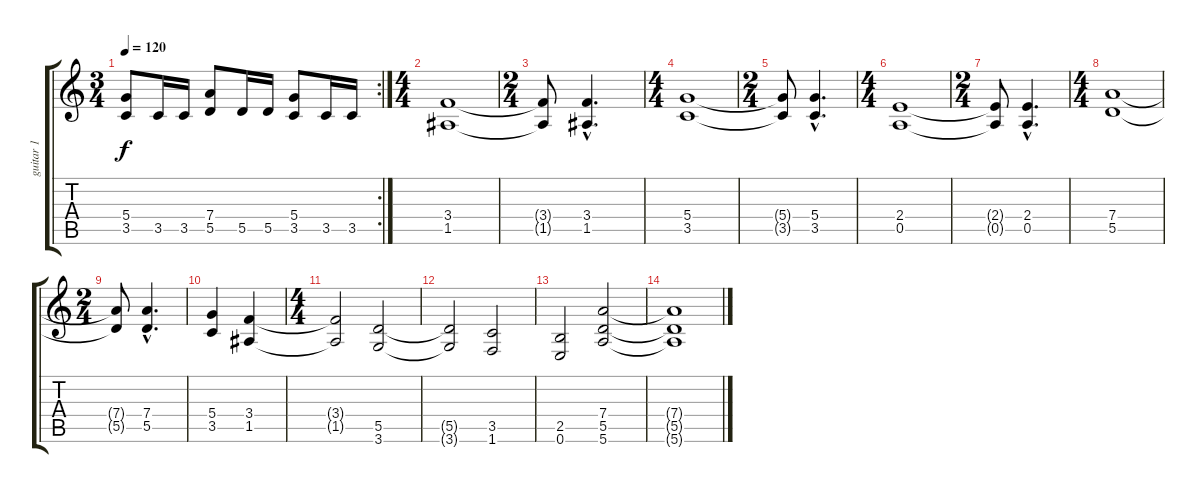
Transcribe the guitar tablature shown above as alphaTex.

\track ("guitar 1" "guitar 1") {instrument distortionguitar}
\staff {score tabs}
\tuning (E4 B3 G3 D3 A2 E2) {hide}
\rc 2
\ts (3 4)
\tempo 120
\clef g2
\ks c
(5.4 3.5).8{dy f} 3.5.16 3.5.16 (7.4 5.5).8 5.5.16 5.5.16 (5.4 3.5).8 3.5.16 3.5.16 |
\ts (4 4)
(3.4 1.5).1 |
\ts (2 4)
(3.4{t} 1.5{t}).8 (3.4{hac} 1.5{hac}).4{d} |
\ts (4 4)
(5.4 3.5).1 |
\ts (2 4)
(5.4{t} 3.5{t}).8 (5.4{hac} 3.5{hac}).4{d} |
\ts (4 4)
(2.4 0.5).1 |
\ts (2 4)
(2.4{t} 0.5{t}).8 (2.4{hac} 0.5{hac}).4{d} |
\ts (4 4)
(7.4 5.5).1 |
\ts (2 4)
(7.4{t} 5.5{t}).8 (7.4{hac} 5.5{hac}).4{d} |
(5.4 3.5).4 (3.4 1.5).4 |
\ts (4 4)
(3.4{t} 1.5{t}).2 (5.5 3.6).2 |
(5.5{t} 3.6{t}).2 (3.5 1.6).2 |
(2.5 0.6).2 (7.4 5.5 5.6).2 |
(7.4{t} 5.5{t} 5.6{t}).1
